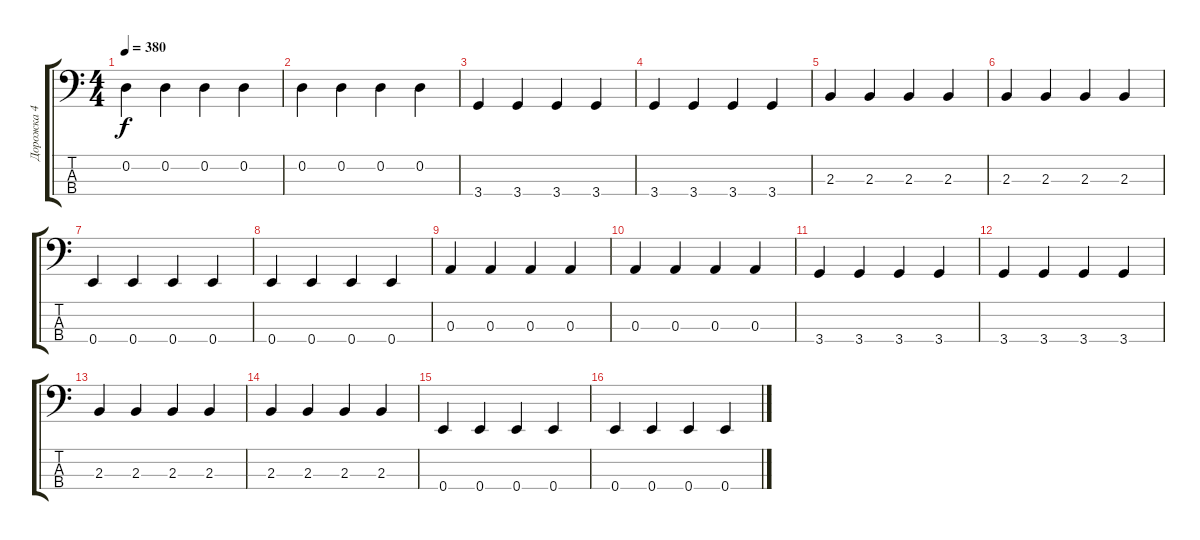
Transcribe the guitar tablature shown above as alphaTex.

\track ("Дорожка 4" "Дорожка 4") {instrument electricbassfinger}
\staff {score tabs}
\tuning (G2 D2 A1 E1) {hide}
\ts (4 4)
\tempo 380
\clef f4
\ks c
0.2.4{dy f} 0.2.4 0.2.4 0.2.4 |
0.2.4 0.2.4 0.2.4 0.2.4 |
3.4.4 3.4.4 3.4.4 3.4.4 |
3.4.4 3.4.4 3.4.4 3.4.4 |
2.3.4 2.3.4 2.3.4 2.3.4 |
2.3.4 2.3.4 2.3.4 2.3.4 |
0.4.4 0.4.4 0.4.4 0.4.4 |
0.4.4 0.4.4 0.4.4 0.4.4 |
0.3.4 0.3.4 0.3.4 0.3.4 |
0.3.4 0.3.4 0.3.4 0.3.4 |
3.4.4 3.4.4 3.4.4 3.4.4 |
3.4.4 3.4.4 3.4.4 3.4.4 |
2.3.4 2.3.4 2.3.4 2.3.4 |
2.3.4 2.3.4 2.3.4 2.3.4 |
0.4.4 0.4.4 0.4.4 0.4.4 |
0.4.4 0.4.4 0.4.4 0.4.4
